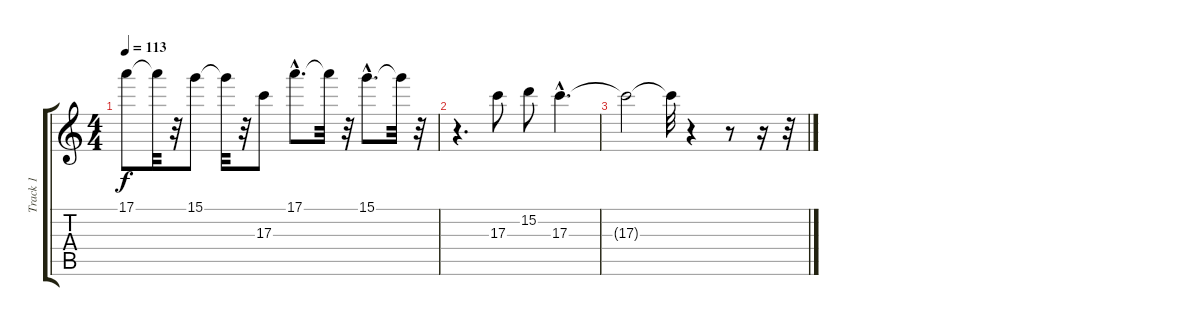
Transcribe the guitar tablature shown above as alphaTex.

\track ("Track 1" "Track 1") {instrument overdrivenguitar}
\staff {score tabs}
\tuning (E4 B3 G3 D3 A2 E2) {hide}
\ts (4 4)
\tempo 113
\clef g2
\ks c
17.1.8{dy f} 17.1{t}.32 r.32 15.1.8 15.1{t}.32 r.32 17.3.8 17.1{hac}.8{d} 17.1{t}.32 r.32 15.1{hac}.8{d} 15.1{t}.32 r.32 |
r.4{d} 17.3.8 15.2.8 17.3{hac}.4{d} |
17.3{t}.2 17.3{t}.32 r.4 r.8 r.16 r.32
